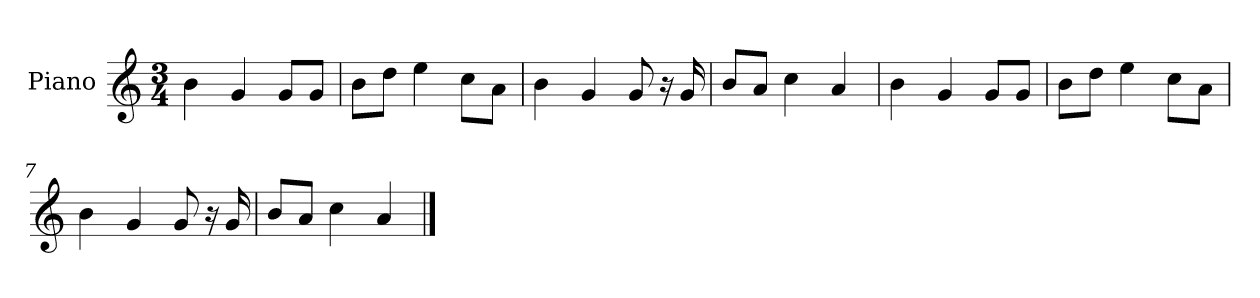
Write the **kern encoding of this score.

**kern
*part1
*staff1
*I"Piano
*I'P-no
*clefG2
*k[]
*M3/4
*MM91
=1
4b\
4g/
8g/L
8g/J
=2
8b\L
8dd\J
4ee\
8cc\L
8a\J
=3
4b\
4g/
8g/
16r
16g/
=4
8b/L
8a/J
4cc\
4a/
=5
4b\
4g/
8g/L
8g/J
=6
8b\L
8dd\J
4ee\
8cc\L
8a\J
=7
4b\
4g/
8g/
16r
16g/
!!LO:LB:g=z
=8
8b/L
8a/J
4cc\
4a/
==
*-
